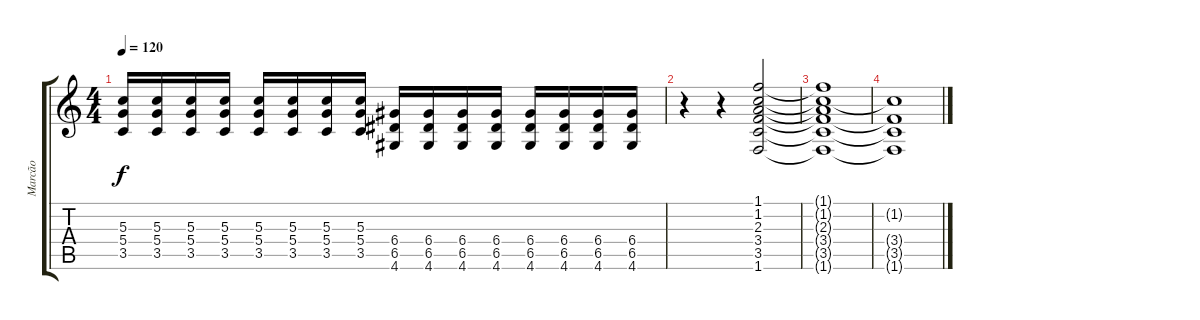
\track ("Marcão" "Marcão") {instrument electricguitarclean}
\staff {score tabs}
\tuning (E4 B3 G3 D3 A2 E2) {hide}
\ts (4 4)
\tempo 120
\clef g2
\ks c
(5.3 5.4 3.5).16{dy f} (5.3 5.4 3.5).16 (5.3 5.4 3.5).16 (5.3 5.4 3.5).16 (5.3 5.4 3.5).16 (5.3 5.4 3.5).16 (5.3 5.4 3.5).16 (5.3 5.4 3.5).16 (6.4 6.5 4.6).16 (6.4 6.5 4.6).16 (6.4 6.5 4.6).16 (6.4 6.5 4.6).16 (6.4 6.5 4.6).16 (6.4 6.5 4.6).16 (6.4 6.5 4.6).16 (6.4 6.5 4.6).16 |
r.4 r.4 (1.1 1.2 2.3 3.4 3.5 1.6).2 |
(1.1{t} 1.2{t} 2.3{t} 3.4{t} 3.5{t} 1.6{t}).1 |
(1.2{t} 3.4{t} 3.5{t} 1.6{t}).1
